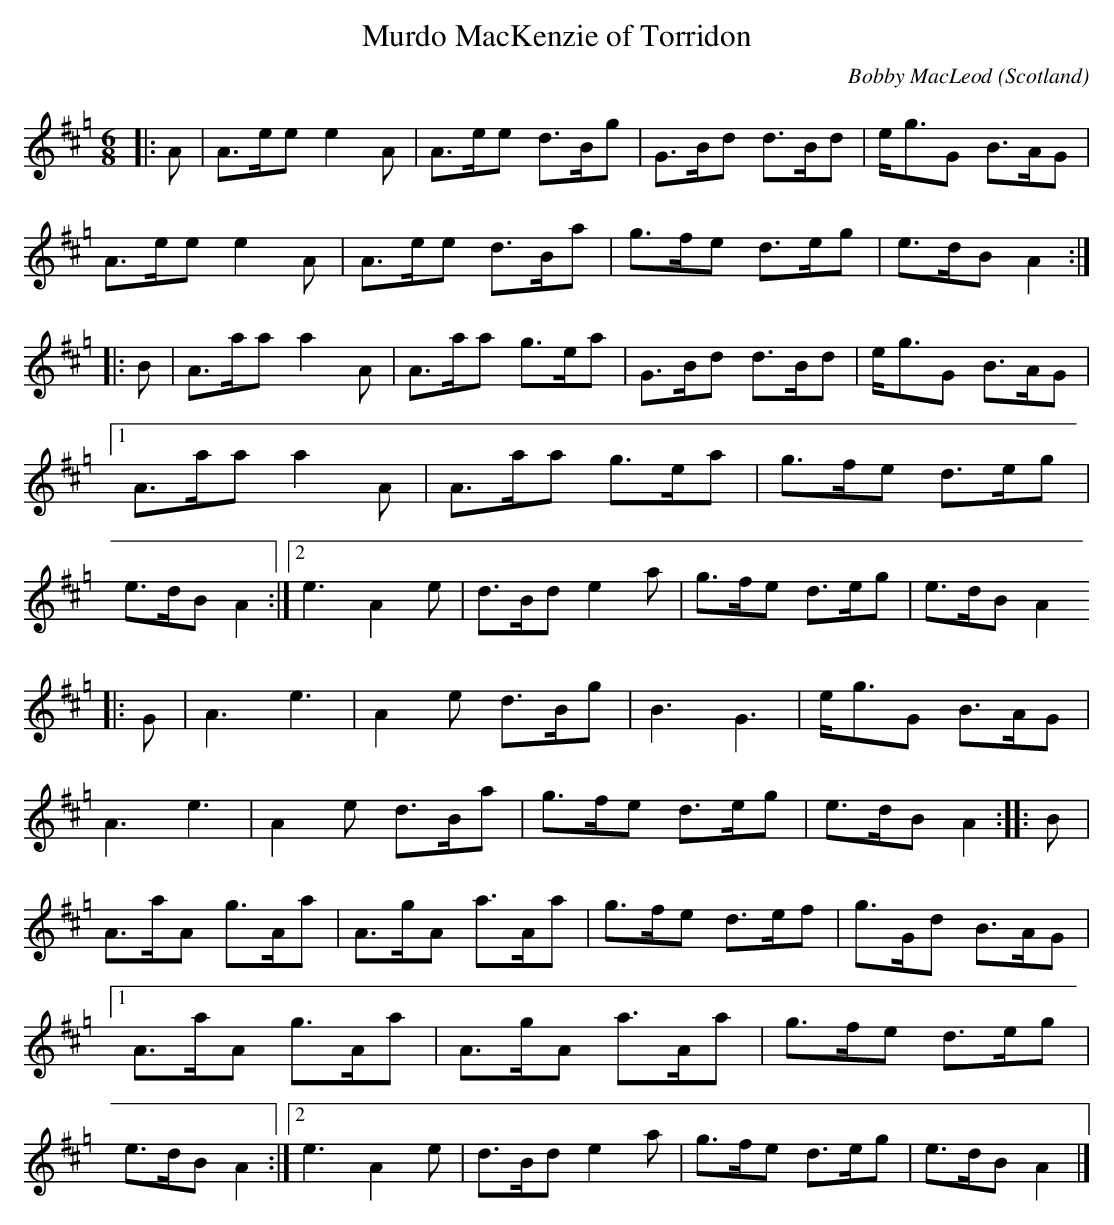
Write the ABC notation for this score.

X:1
T:Murdo MacKenzie of Torridon
O:Scotland
M:6/8
L:1/8
C:Bobby MacLeod
K:Hp
|:A | A>ee e2A |A>ee d>Bg |G>Bd d>Bd|e<gG B>AG|\
A>ee e2A| A>ee d>Ba| g>fe d>eg| e>dB A2::\
B| A>aa a2A| A>aa g>ea| G>Bd d>Bd| e<gG B>AG\
|1 A>aa a2A| A>aa g>ea| g>fe d>eg| e>dB A2:|2\
e3 A2e| d>Bd e2a| g>fe d>eg| e>dB A2
|:G|A3 e3|A2e d>Bg|B3 G3| e<gG B>AG|\
A3 e3|A2e d>Ba|g>fe d>eg| e>dBA2:|\
|:B|A>aA g>Aa| A>gA a>Aa| g>fe d>ef| g>Gd B>AG\
|1 A>aA g>Aa| A>gA a>Aa|\
g>fe d>eg| e>dB A2:|2\
e3 A2e| d>Bd e2a| g>fe d>eg| e>dB A2|]
